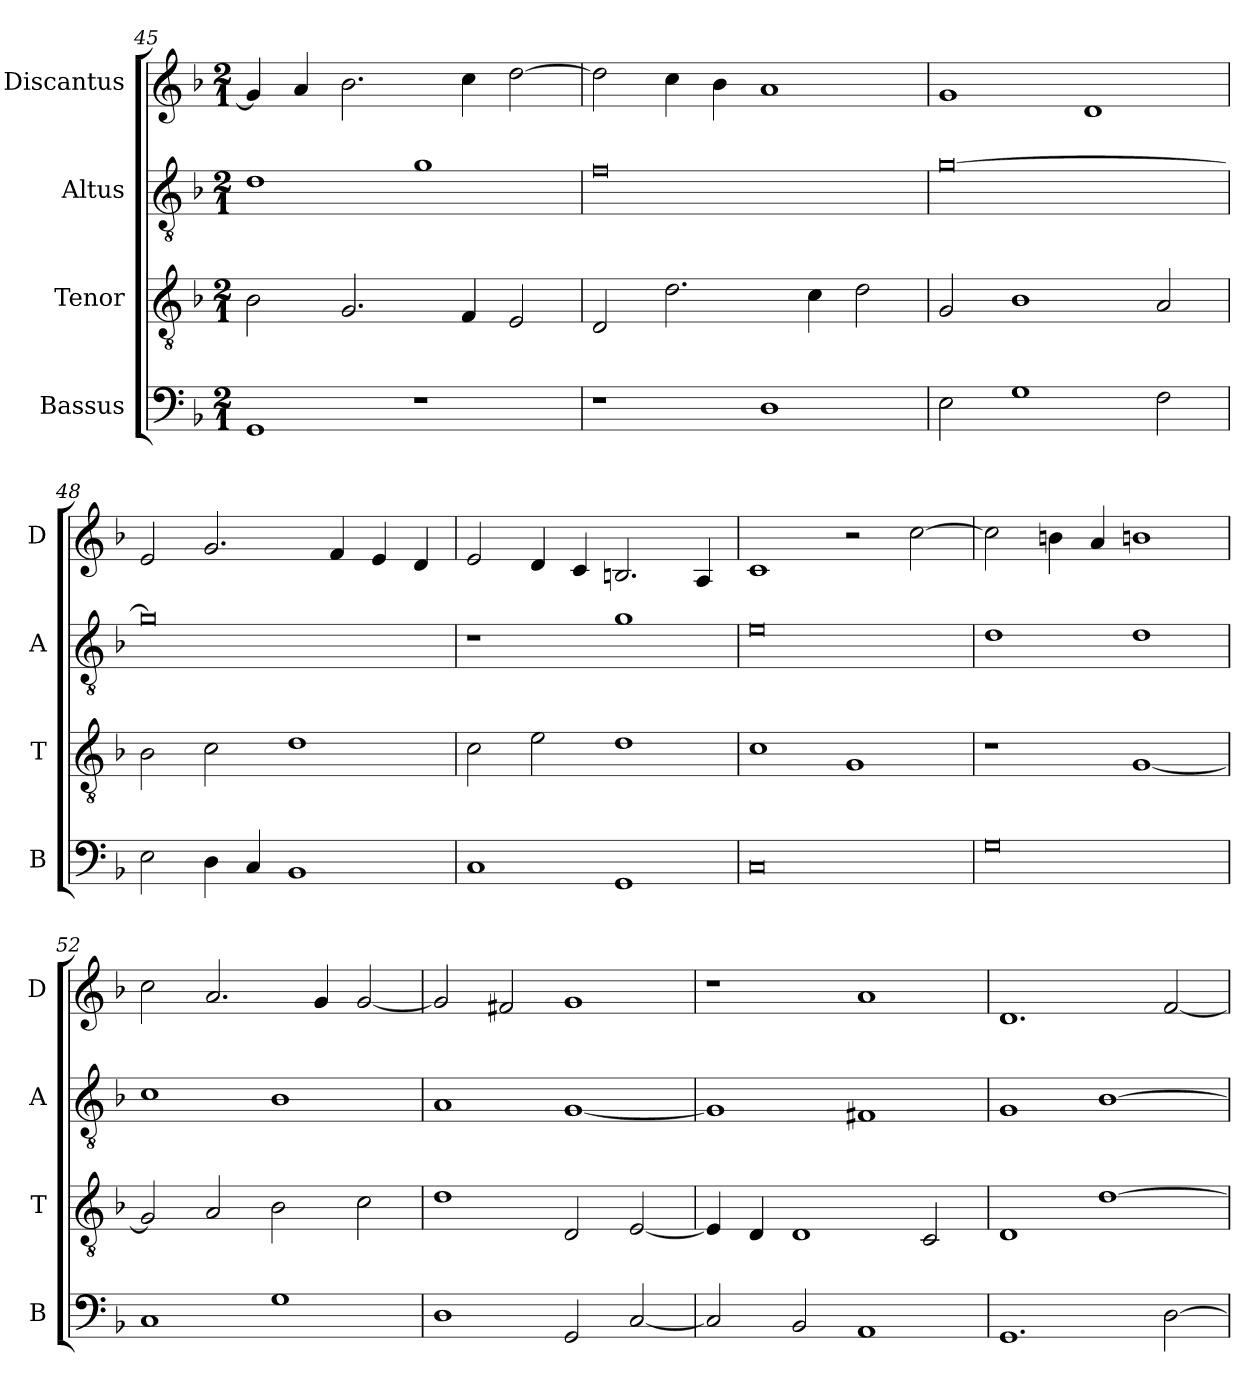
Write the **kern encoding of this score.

**kern	**kern	**kern	**kern
*part4	*part3	*part2	*part1
*staff4	*staff3	*staff2	*staff1
*I"Bassus	*I"Tenor	*I"Altus	*I"Discantus
*I'B	*I'T	*I'A	*I'D
*clefF4	*clefGv2	*clefGv2	*clefG2
*k[b-]	*k[b-]	*k[b-]	*k[b-]
*M2/1	*M2/1	*M2/1	*M2/1
=45	=45	=45	=45
1GG	2B-\	1d	4g/]
.	.	.	4a/
.	2.G/	.	2.b-\
1r	.	1g	.
.	4F/	.	4cc\
.	2E/	.	[2dd\
=46	=46	=46	=46
1r	2D/	0f	2dd\]
.	2.d\	.	4cc\
.	.	.	4b-\
1D	.	.	1a
.	4c\	.	.
.	2d\	.	.
=47	=47	=47	=47
2E\	2G/	[0g	1g
1G	1B-	.	.
.	.	.	1d
2F\	2A/	.	.
=48	=48	=48	=48
2E\	2B-\	0g]	2e/
4D\	2c\	.	2.g/
4C/	.	.	.
1BB-	1d	.	.
.	.	.	4f/
.	.	.	4e/
.	.	.	4d/
=49	=49	=49	=49
1C	2c\	1r	2e/
.	2e\	.	4d/
.	.	.	4c/
1GG	1d	1g	2.Bn/
.	.	.	4A/
=50	=50	=50	=50
0C	1c	0e	1c
.	1G	.	2r
.	.	.	[2cc\
=51	=51	=51	=51
0G	1r	1d	2cc\]
.	.	.	4bn\
.	.	.	4a/
.	[1G	1d	1bn
=52	=52	=52	=52
1C	2G/]	1c	2cc\
.	2A/	.	2.a/
1G	2B-\	1B-	.
.	.	.	4g/
.	2c\	.	[2g/
=53	=53	=53	=53
1D	1d	1A	2g/]
.	.	.	2f#X/
2GG/	2D/	[1G	1g
[2C/	[2E/	.	.
=54	=54	=54	=54
2C/]	4E/]	1G]	1r
.	4D/	.	.
2BB-/	1D	.	.
1AA	.	1F#X	1a
.	2C/	.	.
=55	=55	=55	=55
1.GG	1D	1G	1.d
.	[1d	[1B-	.
[2D\	.	.	[2f/
=	=	=	=
*-	*-	*-	*-
